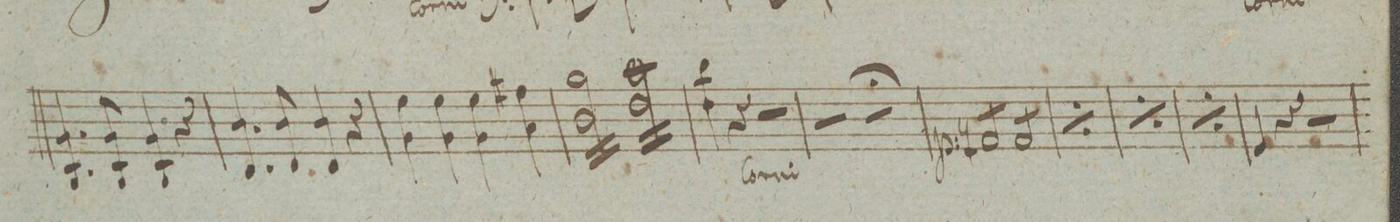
**kern	**dynam
*I"Violino Imo	*
*clefG2	*
*k[]	*
*met(c|)	*
*M2/2	*
4.g/ 4.B/	.
8g/ 8B/	.
4g/ 4B/	.
4r	.
=10	=10
4.b/ 4.d/	.
8b/ 8d/	.
4b/ 4d/	.
4r	.
=11	=11
4ee\ 4g\	.
4ee\ 4g\	.
4ee\ 4g\	.
4ff#X\ 4a\	.
=12	=12
*tremolo	*
16gg\ 16b\LL	.
16gg\ 16b\	.
16gg\ 16b\	.
16gg\ 16b\	.
16gg\ 16b\	.
16gg\ 16b\	.
16gg\ 16b\	.
16gg\ 16b\JJ	.
16aa\ 16dd\LL	.
16aa\ 16dd\	.
16aa\ 16dd\	.
16aa\ 16dd\	.
16aa\ 16dd\	.
16aa\ 16dd\	.
16aa\ 16dd\	.
16aa\ 16dd\JJ	.
*Xtremolo	*
=13	=13
4bb\ 4dd\	.
4r	.
2r	.
=14	=14
2r	.
2r;	.
=15	=15
*tremolo	*
8fn/L	p
8fn/	.
8fn/	.
8fn/J	.
8f/L	.
8f/	.
8f/	.
8f/J	.
=16	=16
*rep	*
8f/L	.
8f/	.
8f/	.
8f/J	.
8f/L	.
8f/	.
8f/	.
8f/J	.
*Xrep	*
=17	=17
*rep	*
8f/L	.
8f/	.
8f/	.
8f/J	.
8f/L	.
8f/	.
8f/	.
8f/J	.
*Xrep	*
=18	=18
*rep	*
8f/L	.
8f/	.
8f/	.
8f/J	.
8f/L	.
8f/	.
8f/	.
8f/J	.
*Xrep	*
*Xtremolo	*
=19	=19
4e/	.
4r	.
2r	.
=20	=20
*-	*-
